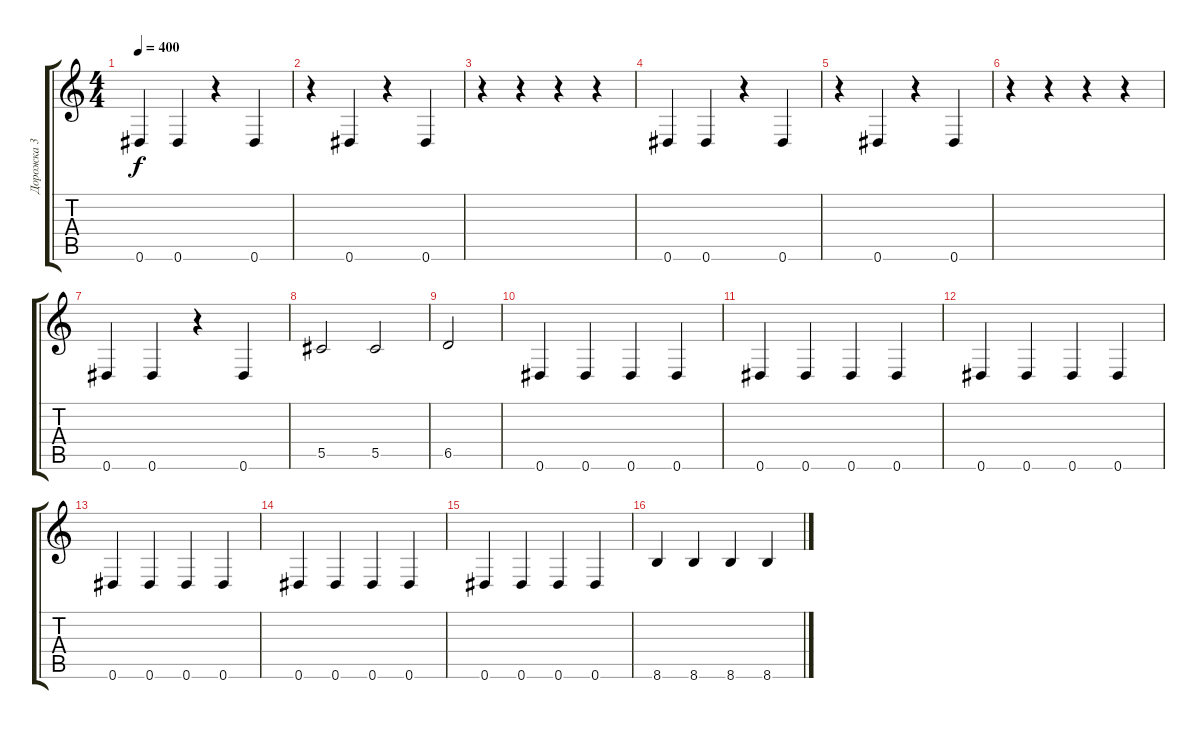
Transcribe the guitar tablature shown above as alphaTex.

\track ("Дорожка 3" "Дорожка 3") {instrument electricbassfinger}
\staff {score tabs}
\tuning (Eb4 Bb3 Gb3 Db3 Ab2 Eb2) {hide}
\ts (4 4)
\tempo 400
\clef g2
\ks c
0.6.4{dy f} 0.6.4 r.4 0.6.4 |
r.4 0.6.4 r.4 0.6.4 |
r.4 r.4 r.4 r.4 |
0.6.4 0.6.4 r.4 0.6.4 |
r.4 0.6.4 r.4 0.6.4 |
r.4 r.4 r.4 r.4 |
0.6.4 0.6.4 r.4 0.6.4 |
5.5.2 5.5.2 |
6.5.2 |
0.6.4 0.6.4 0.6.4 0.6.4 |
0.6.4 0.6.4 0.6.4 0.6.4 |
0.6.4 0.6.4 0.6.4 0.6.4 |
0.6.4 0.6.4 0.6.4 0.6.4 |
0.6.4 0.6.4 0.6.4 0.6.4 |
0.6.4 0.6.4 0.6.4 0.6.4 |
8.6.4 8.6.4 8.6.4 8.6.4
